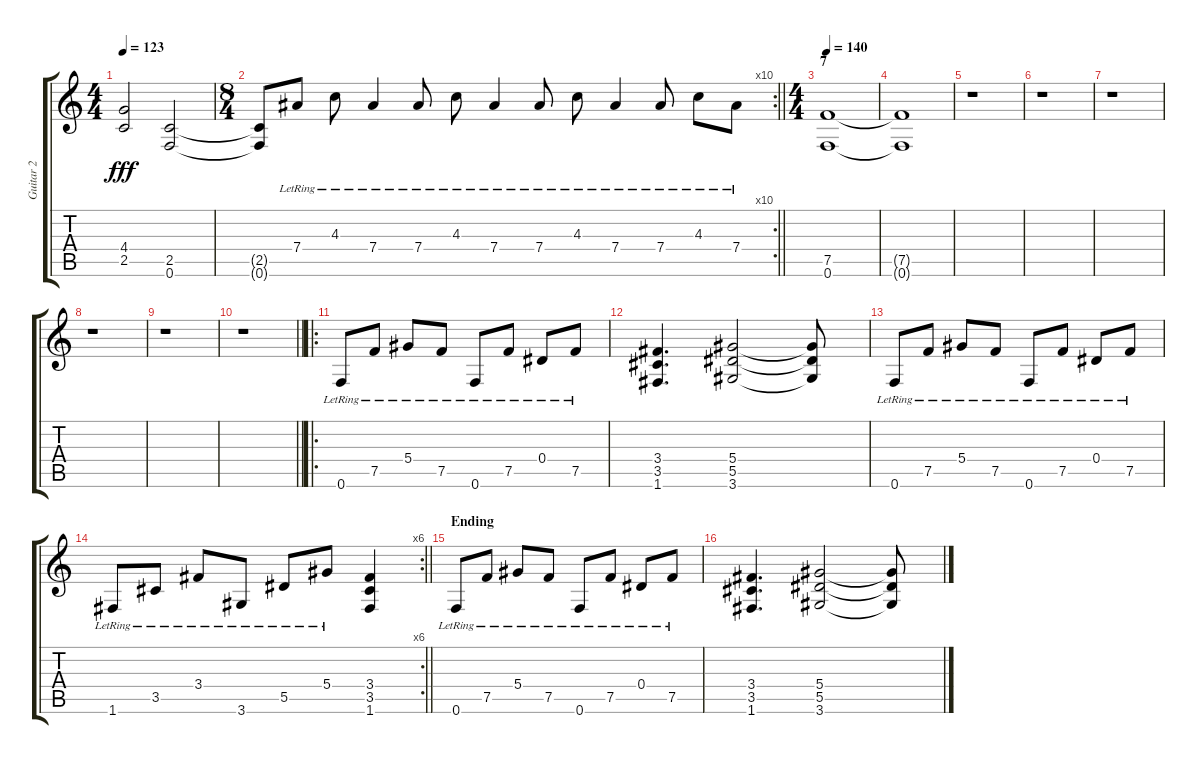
\track ("Guitar 2" "Guitar 2") {instrument overdrivenguitar}
\staff {score tabs}
\tuning (F4 C4 Ab3 Eb3 Bb2 F2) {hide}
\ts (4 4)
\tempo 123
\clef g2
\ks c
(4.4 2.5).2{dy fff} (2.5 0.6).2 |
\rc 10
\ts (8 4)
\barLineRight lightlight
(2.5{t} 0.6{t}).8 7.4{lr}.8 4.3{lr}.8 7.4{lr}.4 7.4{lr}.8 4.3{lr}.8 7.4{lr}.4 7.4{lr}.8 4.3{lr}.8 7.4{lr}.4 7.4{lr}.8 4.3{lr}.8 7.4{lr}.8 |
\ts (4 4)
\section ("" "7")
\tempo 140
(7.5 0.6).1 |
(7.5{t} 0.6{t}).1 |
r.1 |
r.1 |
r.1 |
r.1 |
r.1 |
\barLineRight lightlight
r.1 |
\ro
0.6{lr}.8 7.5{lr}.8 5.4{lr}.8 7.5{lr}.8 0.6{lr}.8 7.5{lr}.8 0.4{lr}.8 7.5{lr}.8 |
(3.4 3.5 1.6).4{d} (5.4 5.5 3.6).2 (5.4{t} 5.5{t} 3.6{t}).8 |
0.6{lr}.8 7.5{lr}.8 5.4{lr}.8 7.5{lr}.8 0.6{lr}.8 7.5{lr}.8 0.4{lr}.8 7.5{lr}.8 |
\rc 6
\barLineRight lightlight
1.6{lr}.8 3.5{lr}.8 3.4{lr}.8 3.6{lr}.8 5.5{lr}.8 5.4{lr}.8 (3.4 3.5 1.6).4 |
\section ("" "Ending")
0.6{lr}.8 7.5{lr}.8 5.4{lr}.8 7.5{lr}.8 0.6{lr}.8 7.5{lr}.8 0.4{lr}.8 7.5{lr}.8 |
(3.4 3.5 1.6).4{d} (5.4 5.5 3.6).2 (5.4{t} 5.5{t} 3.6{t}).8
